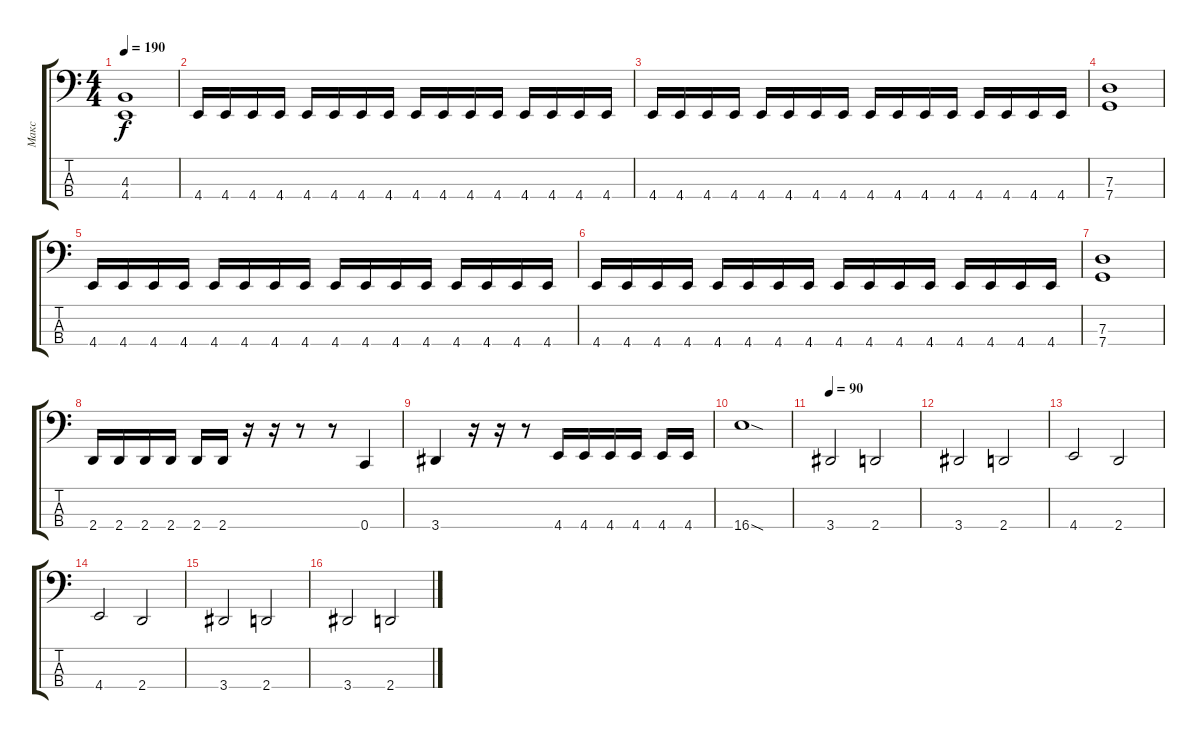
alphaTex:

\track ("Макс" "Макс") {instrument electricbassfinger}
\staff {score tabs}
\tuning (F2 C2 G1 C1) {hide}
\ts (4 4)
\tempo 190
\clef f4
\ks c
(4.3 4.4).1{dy f} |
4.4.16 4.4.16 4.4.16 4.4.16 4.4.16 4.4.16 4.4.16 4.4.16 4.4.16 4.4.16 4.4.16 4.4.16 4.4.16 4.4.16 4.4.16 4.4.16 |
4.4.16 4.4.16 4.4.16 4.4.16 4.4.16 4.4.16 4.4.16 4.4.16 4.4.16 4.4.16 4.4.16 4.4.16 4.4.16 4.4.16 4.4.16 4.4.16 |
(7.3 7.4).1 |
4.4.16 4.4.16 4.4.16 4.4.16 4.4.16 4.4.16 4.4.16 4.4.16 4.4.16 4.4.16 4.4.16 4.4.16 4.4.16 4.4.16 4.4.16 4.4.16 |
4.4.16 4.4.16 4.4.16 4.4.16 4.4.16 4.4.16 4.4.16 4.4.16 4.4.16 4.4.16 4.4.16 4.4.16 4.4.16 4.4.16 4.4.16 4.4.16 |
(7.3 7.4).1 |
2.4.16 2.4.16 2.4.16 2.4.16 2.4.16 2.4.16 r.16 r.16 r.8 r.8 0.4.4 |
3.4.4 r.16 r.16 r.8 4.4.16 4.4.16 4.4.16 4.4.16 4.4.16 4.4.16 |
16.4{sod}.1 |
\tempo 90
3.4.2 2.4.2 |
3.4.2 2.4.2 |
4.4.2 2.4.2 |
4.4.2 2.4.2 |
3.4.2 2.4.2 |
3.4.2 2.4.2
